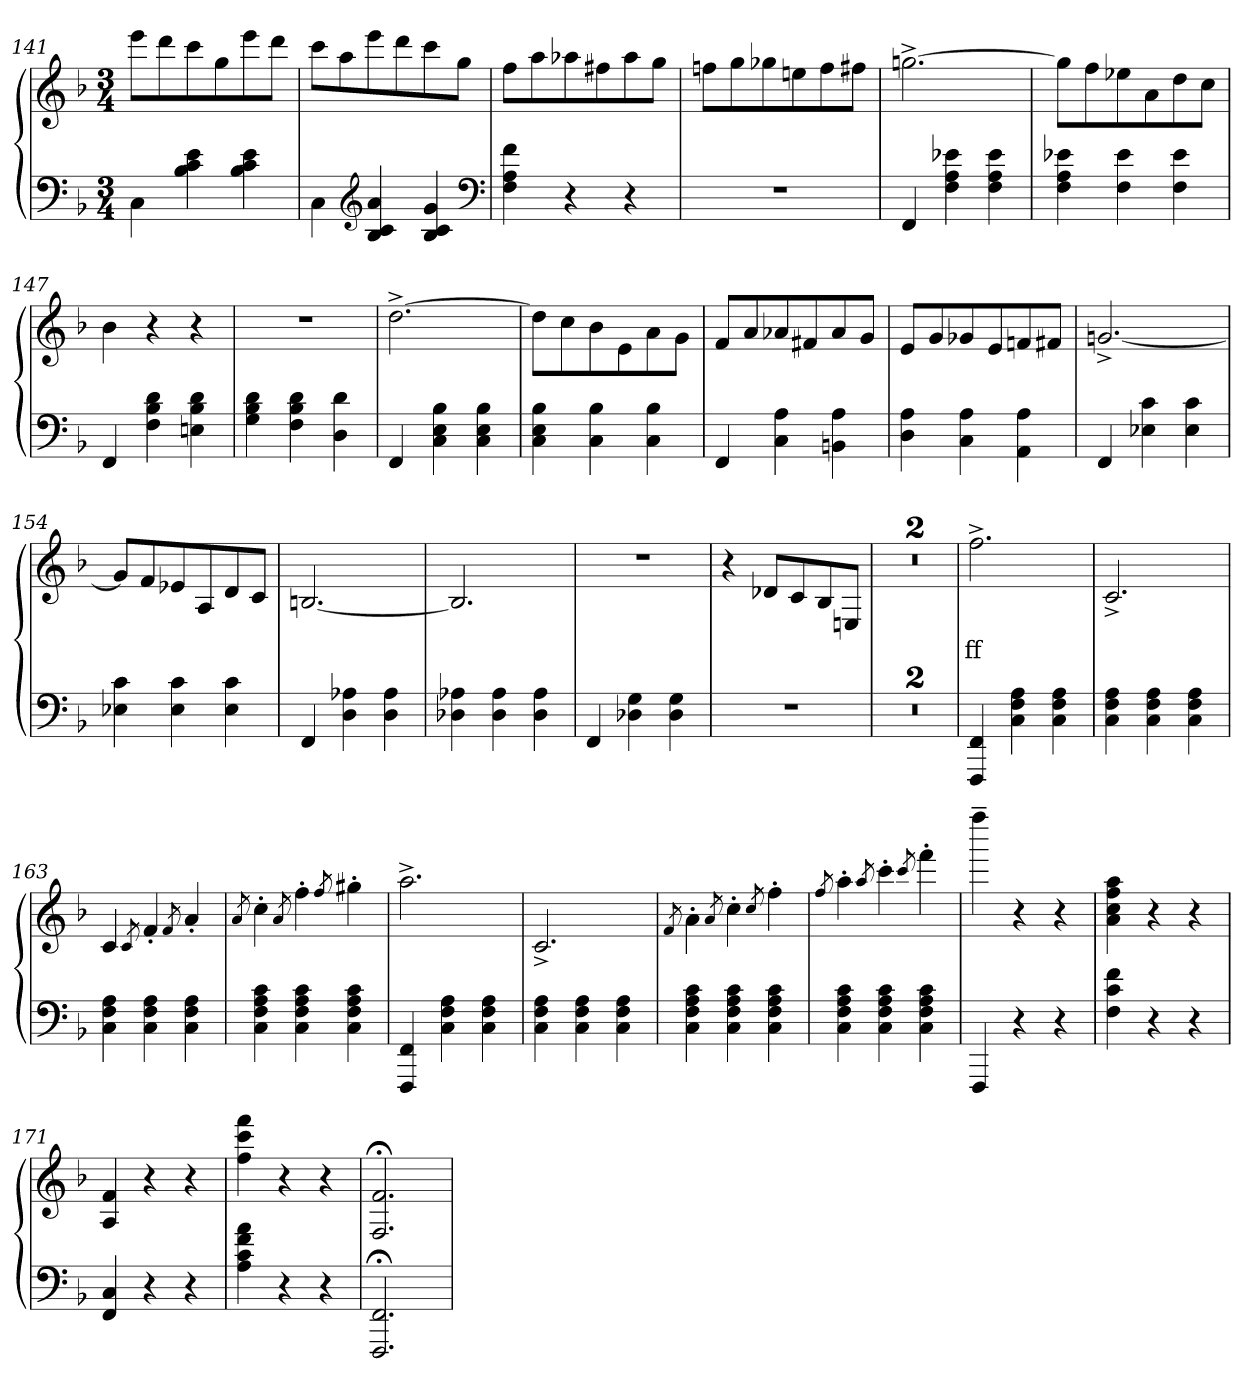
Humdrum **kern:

**kern	**kern	**text
*part2	*part1	*part1
*staff2	*staff1	*staff1
*clefF4	*clefG2	*
*k[b-]	*k[b-]	*
*M3/4	*M3/4	*
=141	=141	=141
4C\	8eeeL	.
.	8ddd	.
4e 4c 4B-	8ccc	.
.	8gg	.
4e 4c 4B-	8eee	.
.	8dddJ	.
=142	=142	=142
4C\	8cccL	.
.	8aa	.
*clefG2	*	*
4a 4c 4B-	8eee	.
.	8ddd	.
4g 4c 4B-	8ccc	.
.	8ggJ	.
*clefF4	*	*
=143	=143	=143
4f 4A 4F	8ffL	.
.	8aa	.
4r	8aa-X	.
.	8ff#X	.
4r	8aa-	.
.	8ggJ	.
=144	=144	=144
2.r	8ffnL	.
.	8gg	.
.	8gg-X	.
.	8een	.
.	8ff	.
.	8ff#XJ	.
=145	=145	=145
4FF	[2.ggn^>	.
4e-X 4A 4F	.	.
4e- 4A 4F	.	.
=146	=146	=146
4e-X 4A 4F	8ggL]	.
.	8ff	.
4e- 4F	8ee-X	.
.	8a	.
4e- 4F	8dd	.
.	8ccJ	.
=147	=147	=147
4FF	4b-	.
4d 4B- 4F	4r	.
4d 4B- 4En	4r	.
=148	=148	=148
4d 4B- 4G	2.r	.
4d 4B- 4F	.	.
4d 4D	.	.
=149	=149	=149
4FF	[2.dd^>	.
4B- 4E 4C	.	.
4B- 4E 4C	.	.
=150	=150	=150
4B- 4E 4C	8dd\L]	.
.	8cc	.
4B- 4C	8b-	.
.	8e	.
4B- 4C	8a	.
.	8gJ	.
=151	=151	=151
4FF	8fL	.
.	8a	.
4A 4C	8a-X	.
.	8f#X	.
4A 4BBn	8a-	.
.	8gJ	.
=152	=152	=152
4A 4D	8eL	.
.	8g	.
4A 4C	8g-X	.
.	8e	.
4A 4AA	8fn	.
.	8f#XJ	.
=153	=153	=153
4FF	[2.gn^>	.
4c 4E-X	.	.
4c 4E-	.	.
=154	=154	=154
4c 4E-X	8gL]	.
.	8f	.
4c 4E-	8e-X	.
.	8A	.
4c 4E-	8d	.
.	8cJ	.
=155	=155	=155
4FF	[2.Bn	.
4A-X 4D	.	.
4A- 4D	.	.
=156	=156	=156
4A-X 4D-X	2.Bn]	.
4A- 4D-	.	.
4A- 4D-	.	.
=157	=157	=157
4FF	2.r	.
4G 4D-X	.	.
4G 4D-	.	.
=158	=158	=158
2.r	4r	.
.	8d-XL	.
.	8c	.
.	8B-	.
.	8EnJ	.
=159	=159	=159
2.r	2.r	.
=160	=160	=160
2.r	2.r	.
=161	=161	=161
4FF 4FFF	2.ff^>	ff
4A 4F 4C	.	.
4A 4F 4C	.	.
=162	=162	=162
4A 4F 4C	2.c^>	.
4A 4F 4C	.	.
4A 4F 4C	.	.
=163	=163	=163
4A 4F 4C	4c	.
.	8qc/	.
4A 4F 4C	4f'>	.
.	8qf/	.
4A 4F 4C	4a'>	.
=164	=164	=164
.	8qa/	.
4c 4A 4F 4C	4cc'>	.
.	8qa/	.
4c 4A 4F 4C	4ff'>	.
.	8qff/	.
4c 4A 4F 4C	4gg#X'>	.
=165	=165	=165
4FF 4FFF	2.aa^>	.
4A 4F 4C	.	.
4A 4F 4C	.	.
=166	=166	=166
4A 4F 4C	2.c^>	.
4A 4F 4C	.	.
4A 4F 4C	.	.
=167	=167	=167
.	8qf/	.
4c 4A 4F 4C	4a'>\	.
.	8qa/	.
4c 4A 4F 4C	4cc'>	.
.	8qcc/	.
4c 4A 4F 4C	4ff'>	.
=168	=168	=168
.	8qff/	.
4c 4A 4F 4C	4aa'>	.
.	8qaa/	.
4c 4A 4F 4C	4ccc'>	.
.	8qccc/	.
4c 4A 4F 4C	4fff'>	.
=169	=169	=169
4FFF	4ffff~>	.
4r	4r	.
4r	4r	.
=170	=170	=170
4f 4c 4F	4aa 4ff 4cc 4a	.
4r	4r	.
4r	4r	.
=171	=171	=171
4C 4FF	4f 4A	.
4r	4r	.
4r	4r	.
=172	=172	=172
4a 4f 4c 4A	4fff 4ccc 4ff	.
4r	4r	.
4r	4r	.
=173	=173	=173
2.FF;< 2.FFF;<	2.f;< 2.F;<	.
=	=	=
*-	*-	*-
